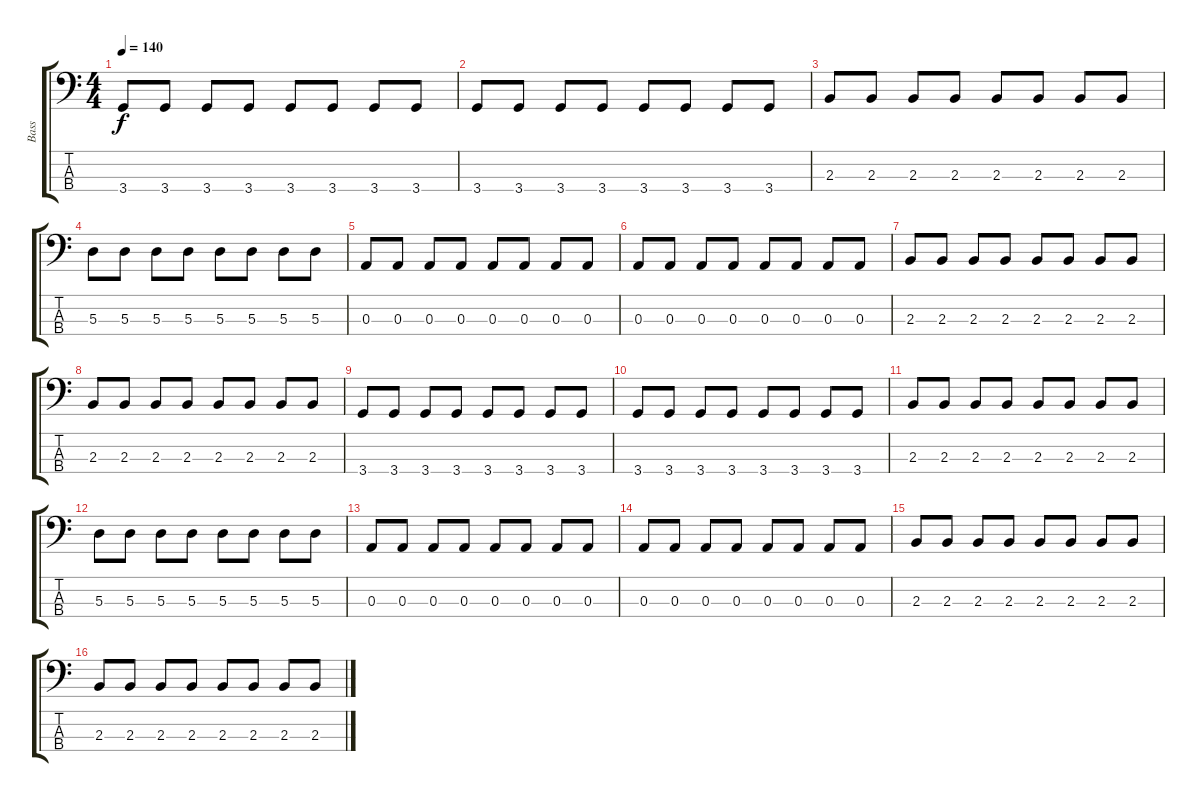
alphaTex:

\track ("Bass" "Bass") {instrument electricbassfinger}
\staff {score tabs}
\tuning (G2 D2 A1 E1) {hide}
\ts (4 4)
\section ("" "")
\tempo 140
\clef f4
\ks c
3.4.8{dy f} 3.4.8 3.4.8 3.4.8 3.4.8 3.4.8 3.4.8 3.4.8 |
3.4.8 3.4.8 3.4.8 3.4.8 3.4.8 3.4.8 3.4.8 3.4.8 |
2.3.8 2.3.8 2.3.8 2.3.8 2.3.8 2.3.8 2.3.8 2.3.8 |
5.3.8 5.3.8 5.3.8 5.3.8 5.3.8 5.3.8 5.3.8 5.3.8 |
0.3.8 0.3.8 0.3.8 0.3.8 0.3.8 0.3.8 0.3.8 0.3.8 |
0.3.8 0.3.8 0.3.8 0.3.8 0.3.8 0.3.8 0.3.8 0.3.8 |
2.3.8 2.3.8 2.3.8 2.3.8 2.3.8 2.3.8 2.3.8 2.3.8 |
2.3.8 2.3.8 2.3.8 2.3.8 2.3.8 2.3.8 2.3.8 2.3.8 |
3.4.8 3.4.8 3.4.8 3.4.8 3.4.8 3.4.8 3.4.8 3.4.8 |
3.4.8 3.4.8 3.4.8 3.4.8 3.4.8 3.4.8 3.4.8 3.4.8 |
2.3.8 2.3.8 2.3.8 2.3.8 2.3.8 2.3.8 2.3.8 2.3.8 |
5.3.8 5.3.8 5.3.8 5.3.8 5.3.8 5.3.8 5.3.8 5.3.8 |
0.3.8 0.3.8 0.3.8 0.3.8 0.3.8 0.3.8 0.3.8 0.3.8 |
0.3.8 0.3.8 0.3.8 0.3.8 0.3.8 0.3.8 0.3.8 0.3.8 |
2.3.8 2.3.8 2.3.8 2.3.8 2.3.8 2.3.8 2.3.8 2.3.8 |
2.3.8 2.3.8 2.3.8 2.3.8 2.3.8 2.3.8 2.3.8 2.3.8
